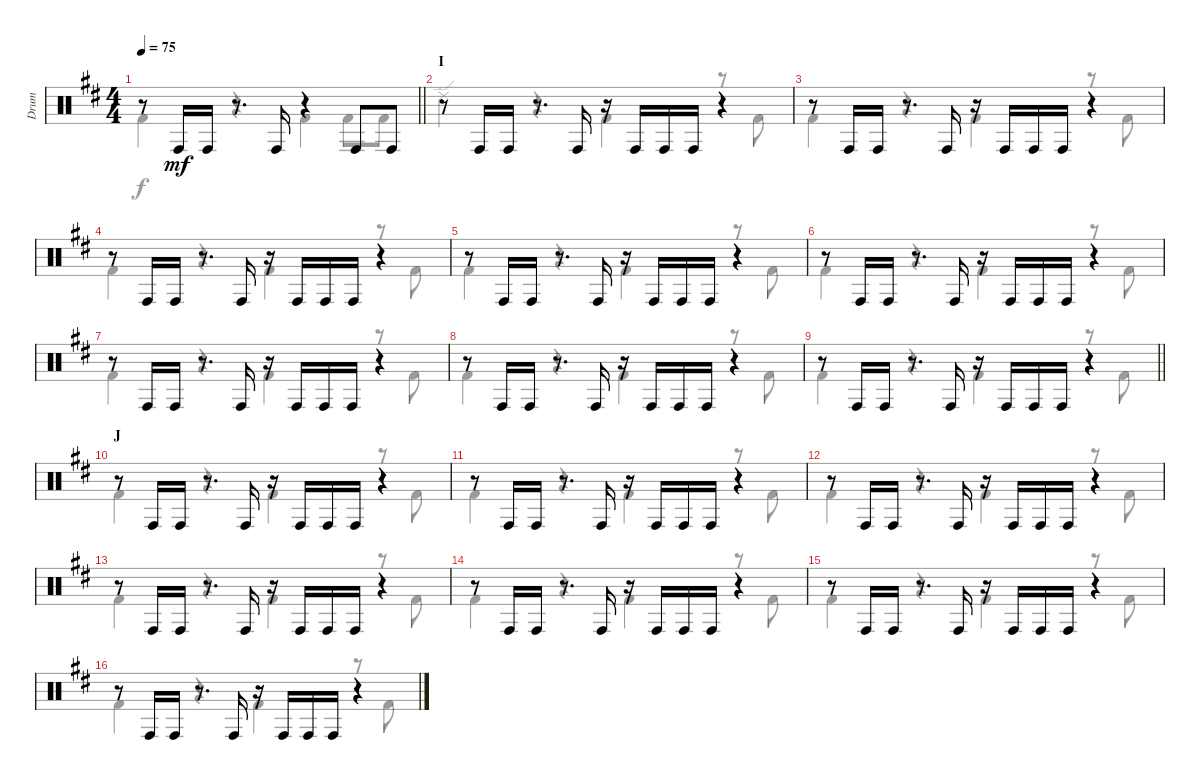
\track ("Drum" "Drum") {instrument percussion}
\staff {score}
\articulation defaults
\voice
\ts (4 4)
\tempo 75
\clef neutral
\barLineRight lightlight
\ks d
r.8{dy mf} "Conga high (hit)".16 "Conga high (hit)".16 r.8{d} "Conga high (hit)".16 r.4 "Conga high (hit)".8 "Conga high (hit)".8 |
\section ("" "I")
r.8 "Conga high (hit)".16 "Conga high (hit)".16 r.8{d} "Conga high (hit)".16 r.16 "Conga high (hit)".16 "Conga high (hit)".16 "Conga high (hit)".16 r.4 |
r.8 "Conga high (hit)".16 "Conga high (hit)".16 r.8{d} "Conga high (hit)".16 r.16 "Conga high (hit)".16 "Conga high (hit)".16 "Conga high (hit)".16 r.4 |
r.8 "Conga high (hit)".16 "Conga high (hit)".16 r.8{d} "Conga high (hit)".16 r.16 "Conga high (hit)".16 "Conga high (hit)".16 "Conga high (hit)".16 r.4 |
r.8 "Conga high (hit)".16 "Conga high (hit)".16 r.8{d} "Conga high (hit)".16 r.16 "Conga high (hit)".16 "Conga high (hit)".16 "Conga high (hit)".16 r.4 |
r.8 "Conga high (hit)".16 "Conga high (hit)".16 r.8{d} "Conga high (hit)".16 r.16 "Conga high (hit)".16 "Conga high (hit)".16 "Conga high (hit)".16 r.4 |
r.8 "Conga high (hit)".16 "Conga high (hit)".16 r.8{d} "Conga high (hit)".16 r.16 "Conga high (hit)".16 "Conga high (hit)".16 "Conga high (hit)".16 r.4 |
r.8 "Conga high (hit)".16 "Conga high (hit)".16 r.8{d} "Conga high (hit)".16 r.16 "Conga high (hit)".16 "Conga high (hit)".16 "Conga high (hit)".16 r.4 |
\barLineRight lightlight
r.8 "Conga high (hit)".16 "Conga high (hit)".16 r.8{d} "Conga high (hit)".16 r.16 "Conga high (hit)".16 "Conga high (hit)".16 "Conga high (hit)".16 r.4 |
\section ("" "J")
r.8 "Conga high (hit)".16 "Conga high (hit)".16 r.8{d} "Conga high (hit)".16 r.16 "Conga high (hit)".16 "Conga high (hit)".16 "Conga high (hit)".16 r.4 |
r.8 "Conga high (hit)".16 "Conga high (hit)".16 r.8{d} "Conga high (hit)".16 r.16 "Conga high (hit)".16 "Conga high (hit)".16 "Conga high (hit)".16 r.4 |
r.8 "Conga high (hit)".16 "Conga high (hit)".16 r.8{d} "Conga high (hit)".16 r.16 "Conga high (hit)".16 "Conga high (hit)".16 "Conga high (hit)".16 r.4 |
r.8 "Conga high (hit)".16 "Conga high (hit)".16 r.8{d} "Conga high (hit)".16 r.16 "Conga high (hit)".16 "Conga high (hit)".16 "Conga high (hit)".16 r.4 |
r.8 "Conga high (hit)".16 "Conga high (hit)".16 r.8{d} "Conga high (hit)".16 r.16 "Conga high (hit)".16 "Conga high (hit)".16 "Conga high (hit)".16 r.4 |
r.8 "Conga high (hit)".16 "Conga high (hit)".16 r.8{d} "Conga high (hit)".16 r.16 "Conga high (hit)".16 "Conga high (hit)".16 "Conga high (hit)".16 r.4 |
r.8 "Conga high (hit)".16 "Conga high (hit)".16 r.8{d} "Conga high (hit)".16 r.16 "Conga high (hit)".16 "Conga high (hit)".16 "Conga high (hit)".16 r.4
\voice
\clef neutral
\ottava regular
\simile none
\barLineRight lightlight
\ks d "Kick (hit) 2".4{dy f}
r.4 "Kick (hit) 2".4 "Kick (hit) 2".8 "Kick (hit) 2".8 |
"Ride (edge) 2".4 r.4 "Kick (hit) 2".4 r.8 "Kick (hit) 2".8 |
"Kick (hit) 2".4 r.4 "Kick (hit) 2".4 r.8 "Kick (hit) 2".8 |
"Kick (hit) 2".4 r.4 "Kick (hit) 2".4 r.8 "Kick (hit) 2".8 |
"Kick (hit) 2".4 r.4 "Kick (hit) 2".4 r.8 "Kick (hit) 2".8 |
"Kick (hit) 2".4 r.4 "Kick (hit) 2".4 r.8 "Kick (hit) 2".8 |
"Kick (hit) 2".4 r.4 "Kick (hit) 2".4 r.8 "Kick (hit) 2".8 |
"Kick (hit) 2".4 r.4 "Kick (hit) 2".4 r.8 "Kick (hit) 2".8 |
\barLineRight lightlight "Kick (hit) 2".4
r.4 "Kick (hit) 2".4 r.8 "Kick (hit) 2".8 |
"Kick (hit) 2".4 r.4 "Kick (hit) 2".4 r.8 "Kick (hit) 2".8 |
"Kick (hit) 2".4 r.4 "Kick (hit) 2".4 r.8 "Kick (hit) 2".8 |
"Kick (hit) 2".4 r.4 "Kick (hit) 2".4 r.8 "Kick (hit) 2".8 |
"Kick (hit) 2".4 r.4 "Kick (hit) 2".4 r.8 "Kick (hit) 2".8 |
"Kick (hit) 2".4 r.4 "Kick (hit) 2".4 r.8 "Kick (hit) 2".8 |
"Kick (hit) 2".4 r.4 "Kick (hit) 2".4 r.8 "Kick (hit) 2".8 |
"Kick (hit) 2".4 r.4 "Kick (hit) 2".4 r.8 "Kick (hit) 2".8
